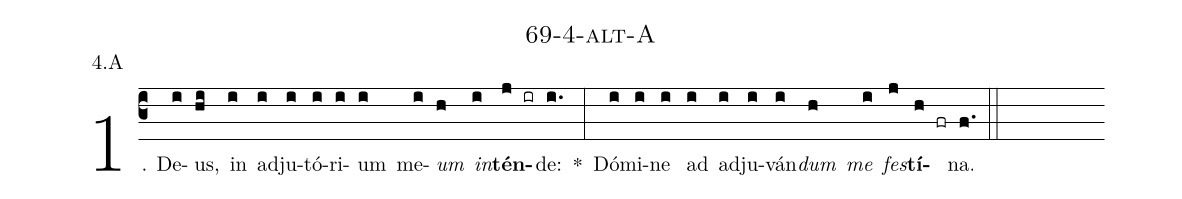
name: 69-4-alt-A;
annotation: 4.A;
%%
(c3)1. De(i)us,(hi) in(i) ad(i)ju(i)tó(i)ri(i)um(i) me(i)<i>um</i>(h) <i>in</i>(i)<b>tén</b>(j ir)de:(i.) *(:) Dó(i)mi(i)ne(i) ad(i) ad(i)ju(i)ván(i)<i>dum</i>(h) <i>me</i>(i) <i>fes</i>(j)<b>tí</b>(h fr)na.(f.) (::)
